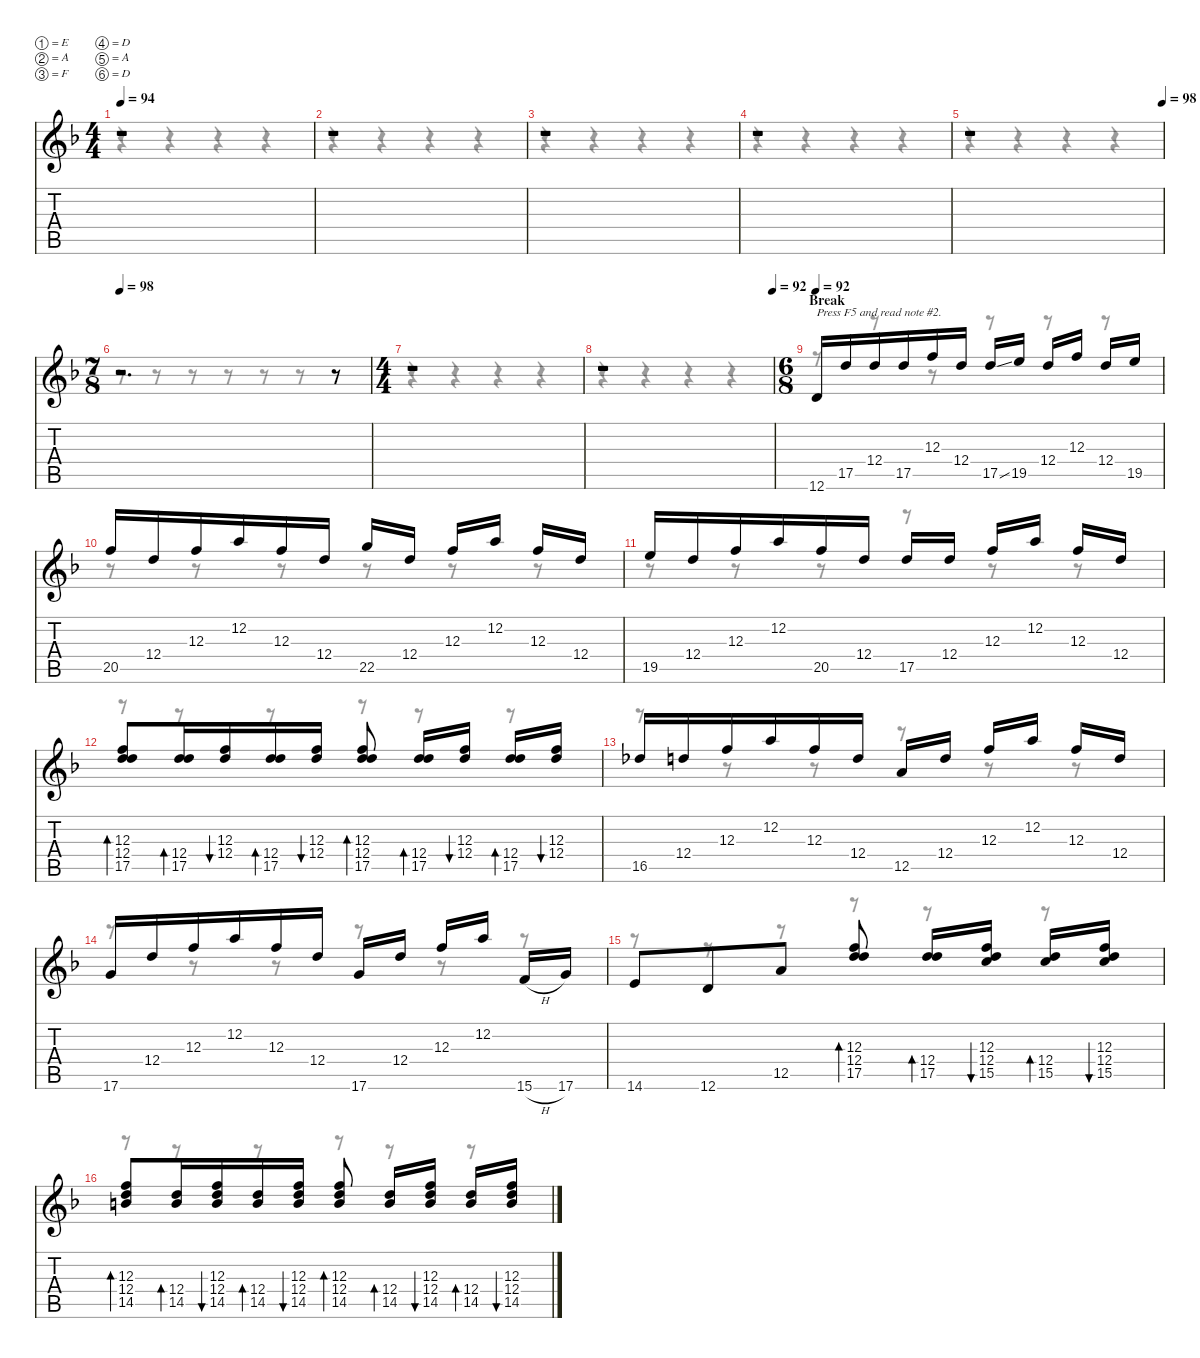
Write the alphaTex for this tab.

\defaultSystemsLayout 4
\hideDynamics
\bracketExtendMode nobrackets
\singleTrackTrackNamePolicy hidden
\multiTrackTrackNamePolicy hidden
\otherSystemsTrackNameOrientation horizontal
\track ("Twelve-String Effect" "s.guit.") {instrument acousticguitarsteel}
\staff {score tabs}
\tuning (E4 A3 F3 D3 A2 D2)
\voice
\ts (4 4)
\tempo 94
\clef g2
\ks dminor
r.1{dy mp} |
r.1 |
r.1 |
r.1 |
\tempo (98 1)
r.1 |
\ts (7 8)
\beaming (8 4 1 1 1)
\tempo 98
r.2{d} r.8 |
\ts (4 4)
\beaming (8 2 2 2 2)
r.1 |
\tempo (92 1)
r.1 |
\ts (6 8)
\beaming (8 3 1 1 1)
\section ("" "Break")
\tempo 92
12.6{acc forcenatural}.16{txt "Press F5 and read note #2." dy f} 17.5{acc forcenatural}.16 12.4{acc forcenatural}.16 17.5{acc forcenatural}.16 12.3{acc forcenatural}.16 12.4{acc forcenatural}.16 17.5{ss acc forcenatural}.16 19.5{acc forcenatural}.16{dy ff} 12.4{acc forcenatural}.16{dy f} 12.3{acc forcenatural}.16 12.4{acc forcenatural}.16 19.5{acc forcenatural}.16 |
20.5{acc forcenatural}.16 12.4{acc forcenatural}.16 12.3{acc forcenatural}.16 12.2{acc forcenatural}.16 12.3{acc forcenatural}.16 12.4{acc forcenatural}.16 22.5{acc forcenatural}.16 12.4{acc forcenatural}.16 12.3{acc forcenatural}.16 12.2{acc forcenatural}.16 12.3{acc forcenatural}.16 12.4{acc forcenatural}.16 |
19.5{acc forcenatural}.16 12.4{acc forcenatural}.16 12.3{acc forcenatural}.16 12.2{acc forcenatural}.16 20.5{acc forcenatural}.16 12.4{acc forcenatural}.16 17.5{acc forcenatural}.16 12.4{acc forcenatural}.16 12.3{acc forcenatural}.16 12.2{acc forcenatural}.16 12.3{acc forcenatural}.16 12.4{acc forcenatural}.16 |
(12.3{acc forcenatural} 12.4{acc forcenatural} 17.5{acc forcenatural}).8{bd 60} (12.4{acc forcenatural} 17.5{acc forcenatural}).16{bd 60} (12.3{acc forcenatural} 12.4{acc forcenatural}).16{bu 60} (12.4{acc forcenatural} 17.5{acc forcenatural}).16{bd 60} (12.3{acc forcenatural} 12.4{acc forcenatural}).16{bu 60} (12.3{acc forcenatural} 12.4{acc forcenatural} 17.5{acc forcenatural}).8{bd 60} (12.4{acc forcenatural} 17.5{acc forcenatural}).16{bd 60} (12.3{acc forcenatural} 12.4{acc forcenatural}).16{bu 60} (12.4{acc forcenatural} 17.5{acc forcenatural}).16{bd 60} (12.3{acc forcenatural} 12.4{acc forcenatural}).16{bu 60} |
16.5{acc b}.16 12.4{acc forcenatural}.16 12.3{acc forcenatural}.16 12.2{acc forcenatural}.16 12.3{acc forcenatural}.16 12.4{acc forcenatural}.16 12.5{acc forcenatural}.16 12.4{acc forcenatural}.16 12.3{acc forcenatural}.16 12.2{acc forcenatural}.16 12.3{acc forcenatural}.16 12.4{acc forcenatural}.16 |
17.6{acc forcenatural}.16 12.4{acc forcenatural}.16 12.3{acc forcenatural}.16 12.2{acc forcenatural}.16 12.3{acc forcenatural}.16 12.4{acc forcenatural}.16 17.6{acc forcenatural}.16 12.4{acc forcenatural}.16 12.3{acc forcenatural}.16 12.2{acc forcenatural}.16 15.6{h acc forcenatural}.16 17.6{acc forcenatural}.16{dy ff} |
14.6{acc forcenatural}.8{dy f} 12.6{acc forcenatural}.8 12.5{acc forcenatural}.8 (12.3{acc forcenatural} 12.4{acc forcenatural} 17.5{acc forcenatural}).8{bd 60} (12.4{acc forcenatural} 17.5{acc forcenatural}).16{bd 60} (12.3{acc forcenatural} 12.4{acc forcenatural} 15.5{acc forcenatural}).16{bu 60} (12.4{acc forcenatural} 15.5{acc forcenatural}).16{bd 60} (12.3{acc forcenatural} 12.4{acc forcenatural} 15.5{acc forcenatural}).16{bu 60} |
(12.3{acc forcenatural} 12.4{acc forcenatural} 14.5{acc forcenatural}).8{bd 60} (12.4{acc forcenatural} 14.5{acc forcenatural}).16{bd 60} (12.3{acc forcenatural} 12.4{acc forcenatural} 14.5{acc forcenatural}).16{bu 60} (12.4{acc forcenatural} 14.5{acc forcenatural}).16{bd 60} (12.3{acc forcenatural} 12.4{acc forcenatural} 14.5{acc forcenatural}).16{bu 60} (12.3{acc forcenatural} 12.4{acc forcenatural} 14.5{acc forcenatural}).8{bd 60} (12.4{acc forcenatural} 14.5{acc forcenatural}).16{bd 60} (12.3{acc forcenatural} 12.4{acc forcenatural} 14.5{acc forcenatural}).16{bu 60} (12.4{acc forcenatural} 14.5{acc forcenatural}).16{bd 60} (12.3{acc forcenatural} 12.4{acc forcenatural} 14.5{acc forcenatural}).16{bu 60}
\voice
\clef g2
\ottava regular
\simile none
\ks dminor
r.4{dy mf} r.4 r.4 r.4 |
r.4 r.4 r.4 r.4 |
r.4 r.4 r.4 r.4 |
r.4 r.4 r.4 r.4 |
r.4 r.4 r.4 r.4 |
r.8 r.8 r.8 r.8 r.8 r.8 r.8 |
r.4 r.4 r.4 r.4 |
r.4 r.4 r.4 r.4 |
r.8 r.8 r.8 r.8 r.8 r.8 |
r.8 r.8 r.8 r.8 r.8 r.8 |
r.8 r.8 r.8 r.8 r.8 r.8 |
r.8 r.8 r.8 r.8 r.8 r.8 |
r.8 r.8 r.8 r.8 r.8 r.8 |
r.8 r.8 r.8 r.8 r.8 r.8 |
r.8 r.8 r.8 r.8 r.8 r.8 |
r.8 r.8 r.8 r.8 r.8 r.8
